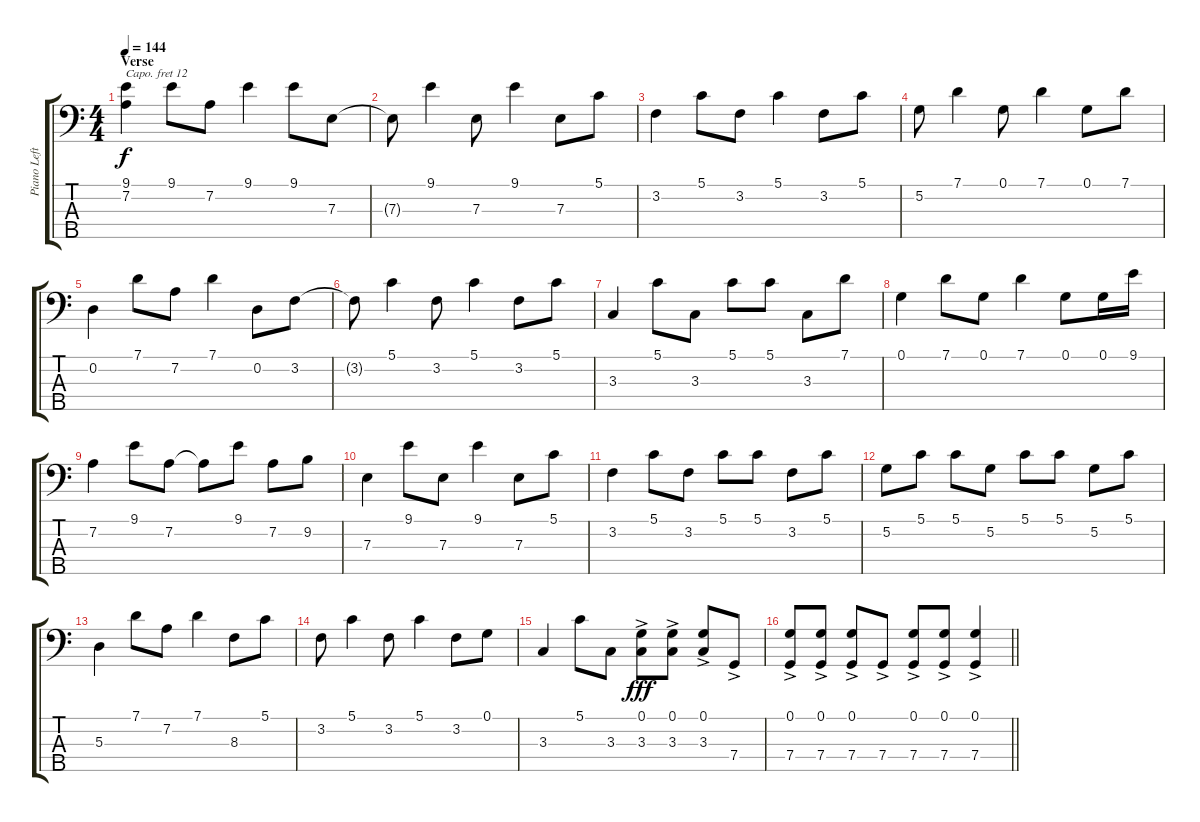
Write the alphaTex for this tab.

\track ("Piano Left Hand" "Piano Left") {instrument acousticgrandpiano}
\staff {score tabs}
\capo 12
\tuning (G2 D2 A1 C1 C0) {hide}
\ts (4 4)
\section ("" "Verse")
\tempo 144
\clef f4
\ks c
(9.1 7.2).4{dy f instrument acousticgrandpiano} 9.1.8 7.2.8 9.1.4 9.1.8 7.3.8 |
7.3{t}.8 9.1.4 7.3.8 9.1.4 7.3.8 5.1.8 |
3.2.4 5.1.8 3.2.8 5.1.4 3.2.8 5.1.8 |
5.2.8 7.1.4 0.1.8 7.1.4 0.1.8 7.1.8 |
0.2.4 7.1.8 7.2.8 7.1.4 0.2.8 3.2.8 |
3.2{t}.8 5.1.4 3.2.8 5.1.4 3.2.8 5.1.8 |
3.3.4 5.1.8 3.3.8 5.1.8 5.1.8 3.3.8 7.1.8 |
0.1.4 7.1.8 0.1.8 7.1.4 0.1.8 0.1.16 9.1.16 |
7.2.4 9.1.8 7.2.8 7.2{t}.8 9.1.8 7.2.8 9.2.8 |
7.3.4 9.1.8 7.3.8 9.1.4 7.3.8 5.1.8 |
3.2.4 5.1.8 3.2.8 5.1.8 5.1.8 3.2.8 5.1.8 |
5.2.8 5.1.8 5.1.8 5.2.8 5.1.8 5.1.8 5.2.8 5.1.8 |
5.3.4 7.1.8 7.2.8 7.1.4 8.3.8 5.1.8 |
3.2.8 5.1.4 3.2.8 5.1.4 3.2.8 0.1.8 |
3.3.4 5.1.8 3.3.8 (0.1{ac} 3.3{ac}).8{dy fff} (0.1{ac} 3.3{ac}).8 (0.1{ac} 3.3{ac}).8 7.4{ac}.8 |
\barLineRight lightlight
(0.1{ac} 7.4{ac}).8 (0.1{ac} 7.4{ac}).8 (0.1{ac} 7.4{ac}).8 7.4{ac}.8 (0.1{ac} 7.4{ac}).8 (0.1{ac} 7.4{ac}).8 (0.1{ac} 7.4{ac}).4
